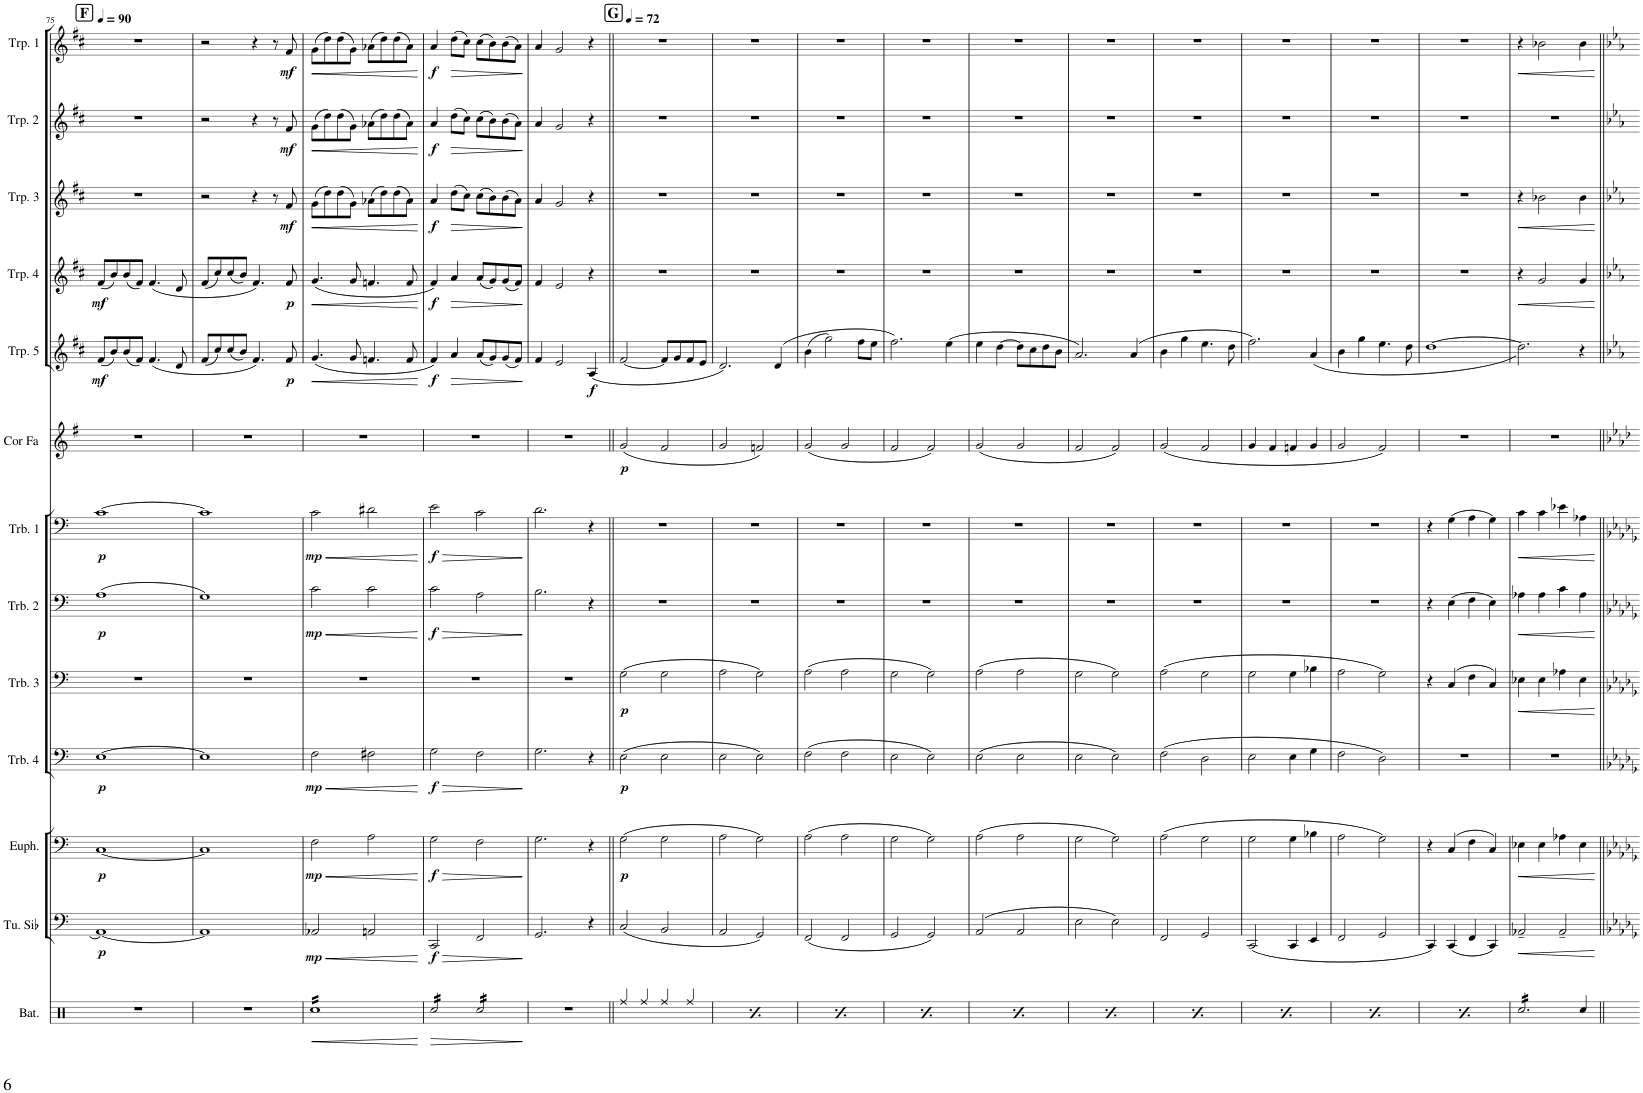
**kern	**dynam	**kern	**dynam	**kern	**dynam	**kern	**dynam	**kern	**dynam	**kern	**dynam	**kern	**dynam	**kern	**dynam	**kern	**dynam	**kern	**dynam	**kern	**dynam	**kern	**dynam	**kern	**dynam
*part13	*part13	*part12	*part12	*part11	*part11	*part10	*part10	*part9	*part9	*part8	*part8	*part7	*part7	*part6	*part6	*part5	*part5	*part4	*part4	*part3	*part3	*part2	*part2	*part1	*part1
*staff13	*staff13	*staff12	*staff12	*staff11	*staff11	*staff10	*staff10	*staff9	*staff9	*staff8	*staff8	*staff7	*staff7	*staff6	*staff6	*staff5	*staff5	*staff4	*staff4	*staff3	*staff3	*staff2	*staff2	*staff1	*staff1
*I"Batterie	*	*I"Tuba en Sib	*	*I"Euphonium	*	*I"Trombone 4	*	*I"Trombone 3	*	*I"Trombone 2	*	*I"Trombone 1	*	*I"Cor en Fa	*	*I"Trompette 5	*	*I"Trompette 4	*	*I"Trompette 3	*	*I"Trompette 2	*	*I"Trompette 1	*
*I'Bat.	*	*I'Tu. Sib	*	*I'Euph.	*	*I'Trb. 4	*	*I'Trb. 3	*	*I'Trb. 2	*	*I'Trb. 1	*	*I'Cor Fa	*	*I'Trp. 5	*	*I'Trp. 4	*	*I'Trp. 3	*	*I'Trp. 2	*	*I'Trp. 1	*
!!LO:PB:g=z
*clefX	*	*clefF4	*	*clefF4	*	*clefF4	*	*clefF4	*	*clefF4	*	*clefF4	*	*clefG2	*	*clefG2	*	*clefG2	*	*clefG2	*	*clefG2	*	*clefG2	*
*	*	*	*	*	*	*	*	*	*	*	*	*	*	*Trd4c7	*	*Trd1c2	*	*Trd1c2	*	*Trd1c2	*	*Trd1c2	*	*Trd1c2	*
*k[]	*	*k[]	*	*k[]	*	*k[]	*	*k[]	*	*k[]	*	*k[]	*	*k[f#]	*	*k[f#c#]	*	*k[f#c#]	*	*k[f#c#]	*	*k[f#c#]	*	*k[f#c#]	*
*M4/4	*	*M4/4	*	*M4/4	*	*M4/4	*	*M4/4	*	*M4/4	*	*M4/4	*	*M4/4	*	*M4/4	*	*M4/4	*	*M4/4	*	*M4/4	*	*M4/4	*
*MM90	*	*MM90	*	*MM90	*	*MM90	*	*MM90	*	*MM90	*	*MM90	*	*MM90	*	*MM90	*	*MM90	*	*MM90	*	*MM90	*	*MM90	*
!!LO:REH:place=s1:a:B:cj:fs=14:t=F
=75	=75	=75	=75	=75	=75	=75	=75	=75	=75	=75	=75	=75	=75	=75	=75	=75	=75	=75	=75	=75	=75	=75	=75	=75	=75
!	!	!	!LO:DY:b	!	!LO:DY:b	!	!LO:DY:b	!	!	!	!LO:DY:b	!	!LO:DY:b	!	!	!	!LO:DY:b	!	!LO:DY:b	!	!	!	!	!	!
1r	.	1AA_	p	[1C	p	[1E	p	1r	.	(1A	p	[1c	p	1r	.	(8f#/L	mf	(8f#/L	mf	1r	.	1r	.	1r	.
.	.	.	.	.	.	.	.	.	.	.	.	.	.	.	.	8b/)	.	8b/)	.	.	.	.	.	.	.
.	.	.	.	.	.	.	.	.	.	.	.	.	.	.	.	(8b/	.	(8b/	.	.	.	.	.	.	.
.	.	.	.	.	.	.	.	.	.	.	.	.	.	.	.	8f#/J)	.	8f#/J)	.	.	.	.	.	.	.
.	.	.	.	.	.	.	.	.	.	.	.	.	.	.	.	(4.f#/	.	(4.f#/	.	.	.	.	.	.	.
.	.	.	.	.	.	.	.	.	.	.	.	.	.	.	.	8d/	.	8d/	.	.	.	.	.	.	.
=76	=76	=76	=76	=76	=76	=76	=76	=76	=76	=76	=76	=76	=76	=76	=76	=76	=76	=76	=76	=76	=76	=76	=76	=76	=76
1r	.	1AA]	.	1C]	.	1E]	.	1r	.	1G)	.	1c]	.	1r	.	(8f#/L	.	(8f#/L	.	2r	.	2r	.	2r	.
.	.	.	.	.	.	.	.	.	.	.	.	.	.	.	.	8cc#/)	.	8cc#/)	.	.	.	.	.	.	.
.	.	.	.	.	.	.	.	.	.	.	.	.	.	.	.	(8cc#/	.	(8cc#/	.	.	.	.	.	.	.
.	.	.	.	.	.	.	.	.	.	.	.	.	.	.	.	8b/J)	.	8b/J)	.	.	.	.	.	.	.
.	.	.	.	.	.	.	.	.	.	.	.	.	.	.	.	4.f#/)	.	4.f#/)	.	4r	.	4r	.	4r	.
.	.	.	.	.	.	.	.	.	.	.	.	.	.	.	.	.	.	.	.	8r	.	8r	.	8r	.
!	!	!	!	!	!	!	!	!	!	!	!	!	!	!	!	!	!LO:DY:b	!	!LO:DY:b	!	!LO:DY:b	!	!LO:DY:b	!	!LO:DY:b
.	.	.	.	.	.	.	.	.	.	.	.	.	.	.	.	8f#/	p	8f#/	p	8f#/	mf	8f#/	mf	8f#/	mf
=77	=77	=77	=77	=77	=77	=77	=77	=77	=77	=77	=77	=77	=77	=77	=77	=77	=77	=77	=77	=77	=77	=77	=77	=77	=77
!	!LO:HP:b	!	!LO:HP:b	!	!LO:HP:b	!	!LO:HP:b	!	!	!	!LO:HP:b	!	!LO:HP:b	!	!	!	!LO:HP:b	!	!LO:HP:b	!	!LO:HP:b	!	!LO:HP:b	!	!LO:HP:b
!	!	!	!LO:DY:n=1:b	!	!LO:DY:n=1:b	!	!LO:DY:n=1:b	!	!	!	!LO:DY:n=1:b	!	!LO:DY:n=1:b	!	!	!	!	!	!	!	!	!	!	!	!
*tremolo	*	*	*	*	*	*	*	*	*	*	*	*	*	*	*	*	*	*	*	*	*	*	*	*	*
16RccLL	<	2AA-X/	< mp	2F\	< mp	2F\	< mp	1r	.	2c\	< mp	2c\	< mp	1r	.	(4.g/	<	(4.g/	<	(8g\L	<	(8g\L	<	(8g\L	<
16Rcc	.	.	.	.	.	.	.	.	.	.	.	.	.	.	.	.	.	.	.	.	.	.	.	.	.
16Rcc	.	.	.	.	.	.	.	.	.	.	.	.	.	.	.	.	.	.	.	8dd\)	.	8dd\)	.	8dd\)	.
16Rcc	.	.	.	.	.	.	.	.	.	.	.	.	.	.	.	.	.	.	.	.	.	.	.	.	.
16Rcc	.	.	.	.	.	.	.	.	.	.	.	.	.	.	.	.	.	.	.	(8dd\	.	(8dd\	.	(8dd\	.
16Rcc	.	.	.	.	.	.	.	.	.	.	.	.	.	.	.	.	.	.	.	.	.	.	.	.	.
16Rcc	.	.	.	.	.	.	.	.	.	.	.	.	.	.	.	8g/	.	8g/	.	8g\J)	.	8g\J)	.	8g\J)	.
16Rcc	.	.	.	.	.	.	.	.	.	.	.	.	.	.	.	.	.	.	.	.	.	.	.	.	.
16Rcc	.	2AAn/	.	2A\	.	2F#X\	.	.	.	2c\	.	2d#X\	.	.	.	4.fn/	.	4.fn/	.	(8a-X\L	.	(8a-X\L	.	(8a-X\L	.
16Rcc	.	.	.	.	.	.	.	.	.	.	.	.	.	.	.	.	.	.	.	.	.	.	.	.	.
16Rcc	.	.	.	.	.	.	.	.	.	.	.	.	.	.	.	.	.	.	.	8dd\)	.	8dd\)	.	8dd\)	.
16Rcc	.	.	.	.	.	.	.	.	.	.	.	.	.	.	.	.	.	.	.	.	.	.	.	.	.
16Rcc	.	.	.	.	.	.	.	.	.	.	.	.	.	.	.	.	.	.	.	(8dd\	.	(8dd\	.	(8dd\	.
16Rcc	.	.	.	.	.	.	.	.	.	.	.	.	.	.	.	.	.	.	.	.	.	.	.	.	.
16Rcc	.	.	.	.	.	.	.	.	.	.	.	.	.	.	.	8f/	.	8f/	.	8a-\J)	.	8a-\J)	.	8a-\J)	.
16RccJJ	.	.	.	.	.	.	.	.	.	.	.	.	.	.	.	.	.	.	.	.	.	.	.	.	.
.	[	.	[	.	[	.	[	.	.	.	[	.	[	.	.	.	[	.	[	.	[	.	[	.	[
=78	=78	=78	=78	=78	=78	=78	=78	=78	=78	=78	=78	=78	=78	=78	=78	=78	=78	=78	=78	=78	=78	=78	=78	=78	=78
!	!LO:HP:b	!	!LO:HP:b	!	!LO:HP:b	!	!LO:HP:b	!	!	!	!LO:HP:b	!	!LO:HP:b	!	!	!	!	!	!	!	!	!	!	!	!
!	!	!	!LO:DY:n=1:b	!	!LO:DY:n=1:b	!	!LO:DY:n=1:b	!	!	!	!LO:DY:n=1:b	!	!LO:DY:n=1:b	!	!	!	!LO:DY:b	!	!LO:DY:b	!	!LO:DY:b	!	!LO:DY:b	!	!LO:DY:b
16Rcc/LL	>	2CC/	> f	2G\	> f	2G\	> f	1r	.	2c\	> f	2e\	> f	1r	.	4f#/)	f	4f#/)	f	4a/	f	4a/	f	4a/	f
16Rcc/	.	.	.	.	.	.	.	.	.	.	.	.	.	.	.	.	.	.	.	.	.	.	.	.	.
16Rcc/	.	.	.	.	.	.	.	.	.	.	.	.	.	.	.	.	.	.	.	.	.	.	.	.	.
16Rcc/	.	.	.	.	.	.	.	.	.	.	.	.	.	.	.	.	.	.	.	.	.	.	.	.	.
!	!	!	!	!	!	!	!	!	!	!	!	!	!	!	!	!	!LO:HP:b	!	!LO:HP:b	!	!LO:HP:b	!	!LO:HP:b	!	!LO:HP:b
16Rcc/	.	.	.	.	.	.	.	.	.	.	.	.	.	.	.	4a/	>	4a/	>	(8dd\L	>	(8dd\L	>	(8dd\L	>
16Rcc/	.	.	.	.	.	.	.	.	.	.	.	.	.	.	.	.	.	.	.	.	.	.	.	.	.
16Rcc/	.	.	.	.	.	.	.	.	.	.	.	.	.	.	.	.	.	.	.	8cc#\J)	.	8cc#\J)	.	8cc#\J)	.
16Rcc/JJ	.	.	.	.	.	.	.	.	.	.	.	.	.	.	.	.	.	.	.	.	.	.	.	.	.
16Rcc/LL	.	2FF/	.	2F\	.	2F\	.	.	.	2A\	.	2c\	.	.	.	(8a/L	.	(8a/L	.	(8cc#\L	.	(8cc#\L	.	(8cc#\L	.
16Rcc/	.	.	.	.	.	.	.	.	.	.	.	.	.	.	.	.	.	.	.	.	.	.	.	.	.
16Rcc/	.	.	.	.	.	.	.	.	.	.	.	.	.	.	.	8g/)	.	8g/)	.	8b\)	.	8b\)	.	8b\)	.
16Rcc/	.	.	.	.	.	.	.	.	.	.	.	.	.	.	.	.	.	.	.	.	.	.	.	.	.
16Rcc/	.	.	.	.	.	.	.	.	.	.	.	.	.	.	.	(8g/	.	(8g/	.	(8b\	.	(8b\	.	(8b\	.
16Rcc/	.	.	.	.	.	.	.	.	.	.	.	.	.	.	.	.	.	.	.	.	.	.	.	.	.
16Rcc/	.	.	.	.	.	.	.	.	.	.	.	.	.	.	.	8f#/J)	.	8f#/J)	.	8a\J)	.	8a\J)	.	8a\J)	.
16Rcc/JJ	.	.	.	.	.	.	.	.	.	.	.	.	.	.	.	.	.	.	.	.	.	.	.	.	.
*Xtremolo	*	*	*	*	*	*	*	*	*	*	*	*	*	*	*	*	*	*	*	*	*	*	*	*	*
.	]	.	]	.	]	.	]	.	.	.	]	.	]	.	.	.	]	.	]	.	]	.	]	.	]
=79	=79	=79	=79	=79	=79	=79	=79	=79	=79	=79	=79	=79	=79	=79	=79	=79	=79	=79	=79	=79	=79	=79	=79	=79	=79
1r	.	2.GG/	.	2.G\	.	2.G\	.	1r	.	2.B\	.	2.d\	.	1r	.	4f#/	.	4f#/	.	4a/	.	4a/	.	4a/	.
.	.	.	.	.	.	.	.	.	.	.	.	.	.	.	.	2e/	.	2e/	.	2g/	.	2g/	.	2g/	.
!	!	!	!	!	!	!	!	!	!	!	!	!	!	!	!	!	!LO:DY:b	!	!	!	!	!	!	!	!
.	.	4r	.	4r	.	4r	.	.	.	4r	.	4r	.	.	.	(<4A/	f	4r	.	4r	.	4r	.	4r	.
=80||	=80||	=80||	=80||	=80||	=80||	=80||	=80||	=80||	=80||	=80||	=80||	=80||	=80||	=80||	=80||	=80||	=80||	=80||	=80||	=80||	=80||	=80||	=80||	=80||	=80||
!!LO:REH:place=s1:a:B:cj:fs=14:t=G
*	*	*	*	*	*	*	*	*	*	*	*	*	*	*	*	*	*	*	*	*	*	*	*	*MM72	*
!	!	!	!	!	!LO:DY:b	!	!LO:DY:b	!	!LO:DY:b	!	!	!	!	!	!LO:DY:b	!	!	!	!	!	!	!	!	!	!
4Rff/	.	(2C/	.	(2G\	p	(2E\	p	(2G\	p	1r	.	1r	.	(2g/	p	[2f#/	.	1r	.	1r	.	1r	.	1r	.
4Rff/	.	.	.	.	.	.	.	.	.	.	.	.	.	.	.	.	.	.	.	.	.	.	.	.	.
4Rff/	.	2BB/	.	2G\	.	2E\	.	2G\	.	.	.	.	.	2f#/	.	8f#/L]	.	.	.	.	.	.	.	.	.
.	.	.	.	.	.	.	.	.	.	.	.	.	.	.	.	8g/	.	.	.	.	.	.	.	.	.
4Rff/	.	.	.	.	.	.	.	.	.	.	.	.	.	.	.	8f#/	.	.	.	.	.	.	.	.	.
.	.	.	.	.	.	.	.	.	.	.	.	.	.	.	.	8e/J	.	.	.	.	.	.	.	.	.
=81	=81	=81	=81	=81	=81	=81	=81	=81	=81	=81	=81	=81	=81	=81	=81	=81	=81	=81	=81	=81	=81	=81	=81	=81	=81
4Rff/	.	2AA/	.	2A\	.	2E\	.	2A\	.	1r	.	1r	.	2g/	.	2.d/)	.	1r	.	1r	.	1r	.	1r	.
4Rff/	.	.	.	.	.	.	.	.	.	.	.	.	.	.	.	.	.	.	.	.	.	.	.	.	.
4Rff/	.	2GG/)	.	2G\)	.	2E\)	.	2G\)	.	.	.	.	.	2fn/)	.	.	.	.	.	.	.	.	.	.	.
4Rff/	.	.	.	.	.	.	.	.	.	.	.	.	.	.	.	(>4d/	.	.	.	.	.	.	.	.	.
=82	=82	=82	=82	=82	=82	=82	=82	=82	=82	=82	=82	=82	=82	=82	=82	=82	=82	=82	=82	=82	=82	=82	=82	=82	=82
4Rff/	.	(2FF/	.	(2A\	.	(2F\	.	(2A\	.	1r	.	1r	.	(2g/	.	(4b\	.	1r	.	1r	.	1r	.	1r	.
4Rff/	.	.	.	.	.	.	.	.	.	.	.	.	.	.	.	2gg\)	.	.	.	.	.	.	.	.	.
4Rff/	.	2FF/	.	2A\	.	2F\	.	2A\	.	.	.	.	.	2g/	.	.	.	.	.	.	.	.	.	.	.
4Rff/	.	.	.	.	.	.	.	.	.	.	.	.	.	.	.	8ff#\L	.	.	.	.	.	.	.	.	.
.	.	.	.	.	.	.	.	.	.	.	.	.	.	.	.	8ee\J	.	.	.	.	.	.	.	.	.
=83	=83	=83	=83	=83	=83	=83	=83	=83	=83	=83	=83	=83	=83	=83	=83	=83	=83	=83	=83	=83	=83	=83	=83	=83	=83
4Rff/	.	2GG/	.	2G\	.	2E\	.	2G\	.	1r	.	1r	.	2f#/	.	2.ff#\)	.	1r	.	1r	.	1r	.	1r	.
4Rff/	.	.	.	.	.	.	.	.	.	.	.	.	.	.	.	.	.	.	.	.	.	.	.	.	.
4Rff/	.	2GG/)	.	2G\)	.	2E\)	.	2G\)	.	.	.	.	.	2f#/)	.	.	.	.	.	.	.	.	.	.	.
4Rff/	.	.	.	.	.	.	.	.	.	.	.	.	.	.	.	(4ee\	.	.	.	.	.	.	.	.	.
=84	=84	=84	=84	=84	=84	=84	=84	=84	=84	=84	=84	=84	=84	=84	=84	=84	=84	=84	=84	=84	=84	=84	=84	=84	=84
4Rff/	.	(2AA/	.	(2A\	.	(2E\	.	(2A\	.	1r	.	1r	.	(2g/	.	4ee\	.	1r	.	1r	.	1r	.	1r	.
4Rff/	.	.	.	.	.	.	.	.	.	.	.	.	.	.	.	[4dd\	.	.	.	.	.	.	.	.	.
4Rff/	.	2AA/	.	2A\	.	2E\	.	2A\	.	.	.	.	.	2g/	.	8dd\L]	.	.	.	.	.	.	.	.	.
.	.	.	.	.	.	.	.	.	.	.	.	.	.	.	.	8cc#\	.	.	.	.	.	.	.	.	.
4Rff/	.	.	.	.	.	.	.	.	.	.	.	.	.	.	.	8dd\	.	.	.	.	.	.	.	.	.
.	.	.	.	.	.	.	.	.	.	.	.	.	.	.	.	8b\J	.	.	.	.	.	.	.	.	.
=85	=85	=85	=85	=85	=85	=85	=85	=85	=85	=85	=85	=85	=85	=85	=85	=85	=85	=85	=85	=85	=85	=85	=85	=85	=85
4Rff/	.	2E\	.	2G\	.	2E\	.	2G\	.	1r	.	1r	.	2f#/	.	2.a/)	.	1r	.	1r	.	1r	.	1r	.
4Rff/	.	.	.	.	.	.	.	.	.	.	.	.	.	.	.	.	.	.	.	.	.	.	.	.	.
4Rff/	.	2E\)	.	2G\)	.	2E\)	.	2G\)	.	.	.	.	.	2f#/)	.	.	.	.	.	.	.	.	.	.	.
4Rff/	.	.	.	.	.	.	.	.	.	.	.	.	.	.	.	(4a/	.	.	.	.	.	.	.	.	.
=86	=86	=86	=86	=86	=86	=86	=86	=86	=86	=86	=86	=86	=86	=86	=86	=86	=86	=86	=86	=86	=86	=86	=86	=86	=86
4Rff/	.	2FF/	.	(2A\	.	(2F\	.	(2A\	.	1r	.	1r	.	(2g/	.	4b\	.	1r	.	1r	.	1r	.	1r	.
4Rff/	.	.	.	.	.	.	.	.	.	.	.	.	.	.	.	4gg\	.	.	.	.	.	.	.	.	.
4Rff/	.	2GG/	.	2G\	.	2D\	.	2G\	.	.	.	.	.	2f#/	.	4.ee\	.	.	.	.	.	.	.	.	.
4Rff/	.	.	.	.	.	.	.	.	.	.	.	.	.	.	.	.	.	.	.	.	.	.	.	.	.
.	.	.	.	.	.	.	.	.	.	.	.	.	.	.	.	8dd\	.	.	.	.	.	.	.	.	.
=87	=87	=87	=87	=87	=87	=87	=87	=87	=87	=87	=87	=87	=87	=87	=87	=87	=87	=87	=87	=87	=87	=87	=87	=87	=87
4Rff/	.	(<2CC/	.	2G\	.	2E\	.	2G\	.	1r	.	1r	.	4g/	.	2.ff#\)	.	1r	.	1r	.	1r	.	1r	.
4Rff/	.	.	.	.	.	.	.	.	.	.	.	.	.	4f#/	.	.	.	.	.	.	.	.	.	.	.
4Rff/	.	4CC/	.	4G\	.	4E\	.	4G\	.	.	.	.	.	4fn/	.	.	.	.	.	.	.	.	.	.	.
4Rff/	.	4EE/	.	4B-X\	.	4G\	.	4B-X\	.	.	.	.	.	4g/	.	(<4a/	.	.	.	.	.	.	.	.	.
=88	=88	=88	=88	=88	=88	=88	=88	=88	=88	=88	=88	=88	=88	=88	=88	=88	=88	=88	=88	=88	=88	=88	=88	=88	=88
4Rff/	.	2FF/	.	2A\	.	2F\	.	2A\	.	1r	.	1r	.	2g/	.	4b\	.	1r	.	1r	.	1r	.	1r	.
4Rff/	.	.	.	.	.	.	.	.	.	.	.	.	.	.	.	4gg\	.	.	.	.	.	.	.	.	.
4Rff/	.	2GG/	.	2G\)	.	2D\)	.	2G\)	.	.	.	.	.	2f#/)	.	4.ee\	.	.	.	.	.	.	.	.	.
4Rff/	.	.	.	.	.	.	.	.	.	.	.	.	.	.	.	.	.	.	.	.	.	.	.	.	.
.	.	.	.	.	.	.	.	.	.	.	.	.	.	.	.	8dd\	.	.	.	.	.	.	.	.	.
=89	=89	=89	=89	=89	=89	=89	=89	=89	=89	=89	=89	=89	=89	=89	=89	=89	=89	=89	=89	=89	=89	=89	=89	=89	=89
4Rff/	.	4CC/)	.	4r	.	1r	.	4r	.	4r	.	4r	.	1r	.	[1dd	.	1r	.	1r	.	1r	.	1r	.
4Rff/	.	(4CC/	.	(4C/	.	.	.	(4C/	.	(4E\	.	(4G\	.	.	.	.	.	.	.	.	.	.	.	.	.
4Rff/	.	4FF/	.	4F\	.	.	.	4F\	.	4F\	.	4A\	.	.	.	.	.	.	.	.	.	.	.	.	.
4Rff/	.	4CC/)	.	4C/)	.	.	.	4C/)	.	4E\)	.	4G\)	.	.	.	.	.	.	.	.	.	.	.	.	.
=90	=90	=90	=90	=90	=90	=90	=90	=90	=90	=90	=90	=90	=90	=90	=90	=90	=90	=90	=90	=90	=90	=90	=90	=90	=90
!	!	!	!LO:HP:b	!	!LO:HP:b	!	!	!	!LO:HP:b	!	!LO:HP:b	!	!LO:HP:b	!	!	!	!	!	!LO:HP:b	!	!LO:HP:b	!	!	!	!LO:HP:b
*tremolo	*	*	*	*	*	*	*	*	*	*	*	*	*	*	*	*	*	*	*	*	*	*	*	*	*
16Rcc/LL	.	2AA-X~/	<	4E-X\	<	1r	.	4E-X\	<	4A-X\	<	4c\	<	1r	.	2.dd\])	.	4r	<	4r	<	1r	.	4r	<
16Rcc/	.	.	.	.	.	.	.	.	.	.	.	.	.	.	.	.	.	.	.	.	.	.	.	.	.
16Rcc/	.	.	.	.	.	.	.	.	.	.	.	.	.	.	.	.	.	.	.	.	.	.	.	.	.
16Rcc/	.	.	.	.	.	.	.	.	.	.	.	.	.	.	.	.	.	.	.	.	.	.	.	.	.
16Rcc/	.	.	.	4E-\	.	.	.	4E-\	.	4A-\	.	4c\	.	.	.	.	.	2g/	.	2b-X\	.	.	.	2b-X\	.
16Rcc/	.	.	.	.	.	.	.	.	.	.	.	.	.	.	.	.	.	.	.	.	.	.	.	.	.
16Rcc/	.	.	.	.	.	.	.	.	.	.	.	.	.	.	.	.	.	.	.	.	.	.	.	.	.
16Rcc/	.	.	.	.	.	.	.	.	.	.	.	.	.	.	.	.	.	.	.	.	.	.	.	.	.
16Rcc/	.	2AA-~/	.	4A-X\	.	.	.	4A-X\	.	4c\	.	4e-X\	.	.	.	.	.	.	.	.	.	.	.	.	.
16Rcc/	.	.	.	.	.	.	.	.	.	.	.	.	.	.	.	.	.	.	.	.	.	.	.	.	.
16Rcc/	.	.	.	.	.	.	.	.	.	.	.	.	.	.	.	.	.	.	.	.	.	.	.	.	.
16Rcc/JJ	.	.	.	.	.	.	.	.	.	.	.	.	.	.	.	.	.	.	.	.	.	.	.	.	.
*Xtremolo	*	*	*	*	*	*	*	*	*	*	*	*	*	*	*	*	*	*	*	*	*	*	*	*	*
4Rcc/	.	.	.	4E-\	.	.	.	4E-\	.	4A-\	.	4A-X\	.	.	.	4r	.	4g/	.	4b-\	.	.	.	4b-\	.
.	.	.	[	.	[	.	.	.	[	.	[	.	[	.	.	.	.	.	[	.	[	.	.	.	[
=||	=||	=||	=||	=||	=||	=||	=||	=||	=||	=||	=||	=||	=||	=||	=||	=||	=||	=||	=||	=||	=||	=||	=||	=||	=||
*-	*-	*-	*-	*-	*-	*-	*-	*-	*-	*-	*-	*-	*-	*-	*-	*-	*-	*-	*-	*-	*-	*-	*-	*-	*-
